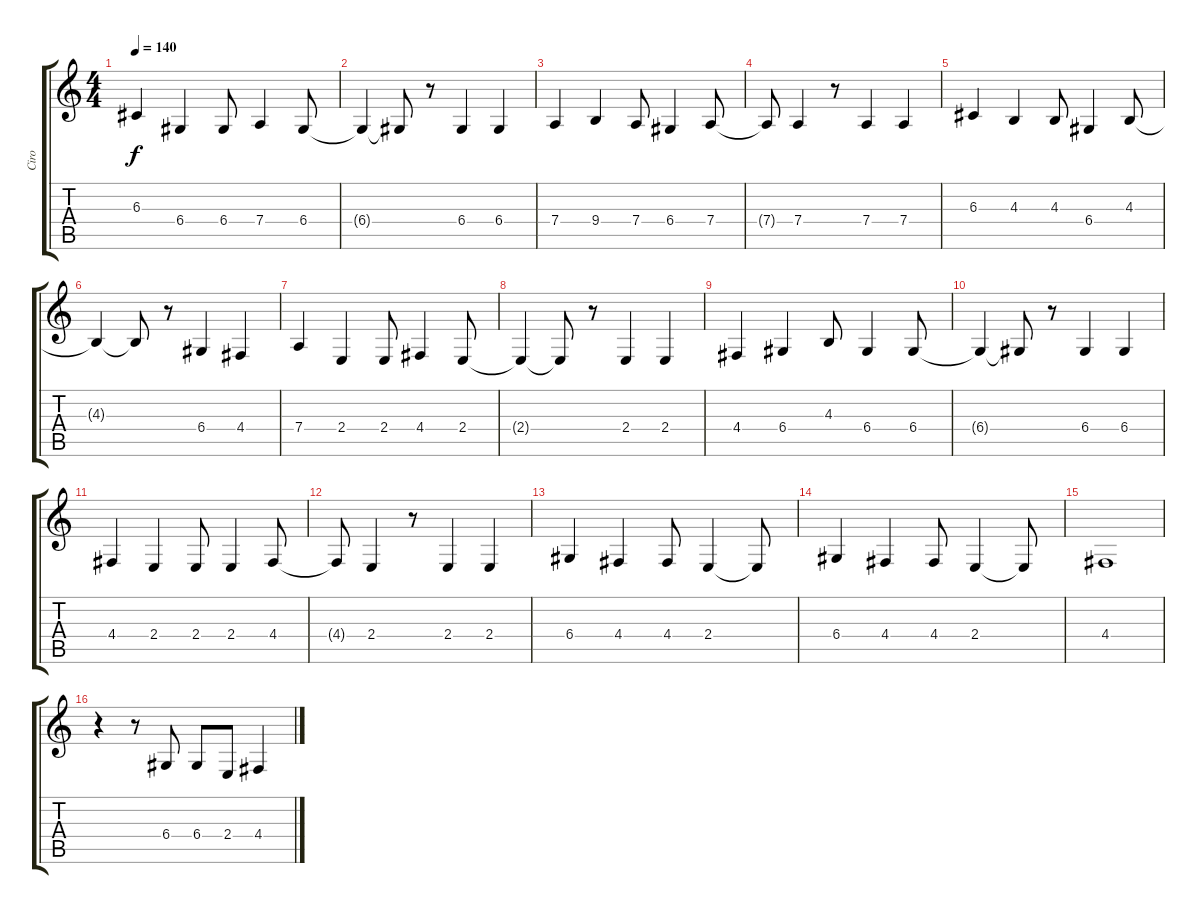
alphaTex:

\track ("Ciro" "Ciro") {instrument lead8bassandlead}
\staff {score tabs}
\tuning (E4 B3 G3 D3 A2 E2) {hide}
\ts (4 4)
\tempo 140
\clef g2
\ks c
6.3.4{dy f} 6.4.4 6.4.8 7.4.4 6.4.8 |
6.4{t}.4 6.4{t}.8 r.8 6.4.4 6.4.4 |
7.4.4 9.4.4 7.4.8 6.4.4 7.4.8 |
7.4{t}.8 7.4.4 r.8 7.4.4 7.4.4 |
6.3.4 4.3.4 4.3.8 6.4.4 4.3.8 |
4.3{t}.4 4.3{t}.8 r.8 6.4.4 4.4.4 |
7.4.4 2.4.4 2.4.8 4.4.4 2.4.8 |
2.4{t}.4 2.4{t}.8 r.8 2.4.4 2.4.4 |
4.4.4 6.4.4 4.3.8 6.4.4 6.4.8 |
6.4{t}.4 6.4{t}.8 r.8 6.4.4 6.4.4 |
4.4.4 2.4.4 2.4.8 2.4.4 4.4.8 |
4.4{t}.8 2.4.4 r.8 2.4.4 2.4.4 |
6.4.4 4.4.4 4.4.8 2.4.4 2.4{t}.8 |
6.4.4 4.4.4 4.4.8 2.4.4 2.4{t}.8 |
4.4.1 |
r.4 r.8 6.4.8 6.4.8 2.4.8 4.4.4
